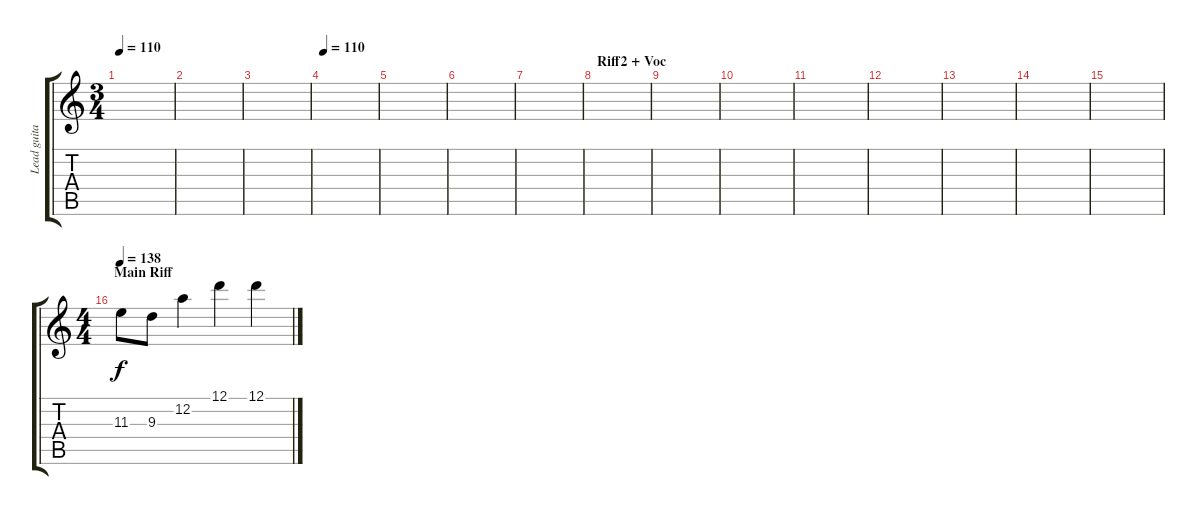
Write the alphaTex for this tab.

\track ("Lead guitar 2" "Lead guita") {instrument overdrivenguitar}
\staff {score tabs}
\tuning (D4 A3 F3 C3 G2 D2) {hide}
\ts (3 4)
\tempo 110
\clef g2
\ks c
|
|
|
\tempo 110
|
|
|
|
\section ("" "Riff2 + Voc")
|
|
|
|
|
|
|
|
\ts (4 4)
\section ("" "Main Riff")
\tempo 138
11.3.8{instrument overdrivenguitar} 9.3.8 12.2.4 12.1.4 12.1.4
